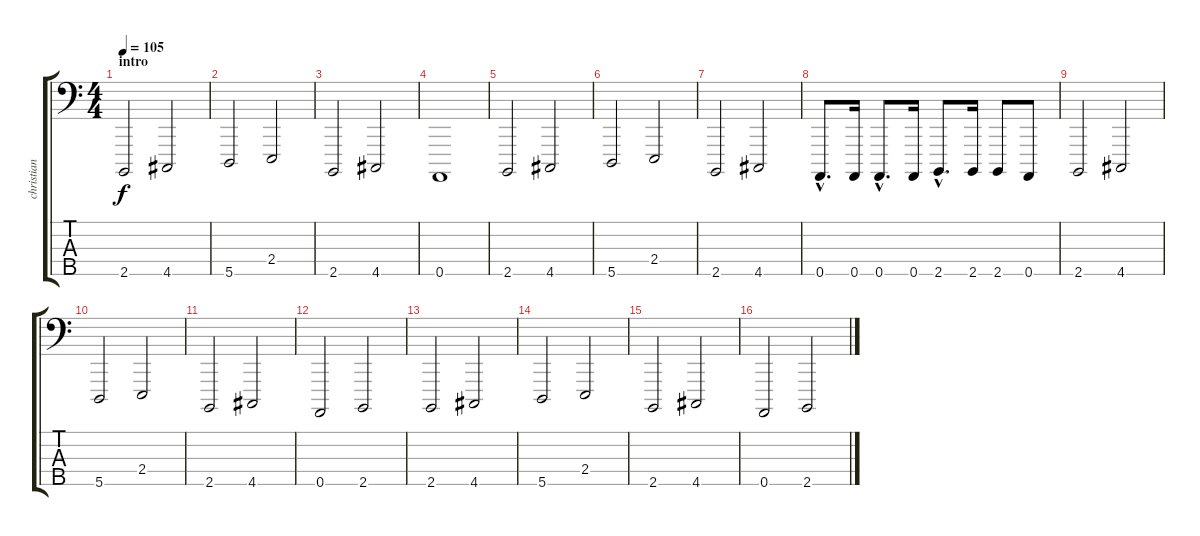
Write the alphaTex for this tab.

\track ("christian olde wolbers" "christian ") {instrument lead8bassandlead}
\staff {score tabs}
\tuning (F2 C2 G1 D1 A0) {hide}
\ts (4 4)
\section ("" "intro")
\tempo 105
\clef f4
\ks c
2.5.2{dy f instrument lead8bassandlead} 4.5.2 |
5.5.2 2.4.2 |
2.5.2 4.5.2 |
0.5.1 |
2.5.2 4.5.2 |
5.5.2 2.4.2 |
2.5.2 4.5.2 |
0.5{hac}.8{d} 0.5.16 0.5{hac}.8{d} 0.5.16 2.5{hac}.8{d} 2.5.16 2.5.8 0.5.8 |
2.5.2 4.5.2 |
5.5.2 2.4.2 |
2.5.2 4.5.2 |
0.5.2 2.5.2 |
2.5.2 4.5.2 |
5.5.2 2.4.2 |
2.5.2 4.5.2 |
0.5.2 2.5.2
